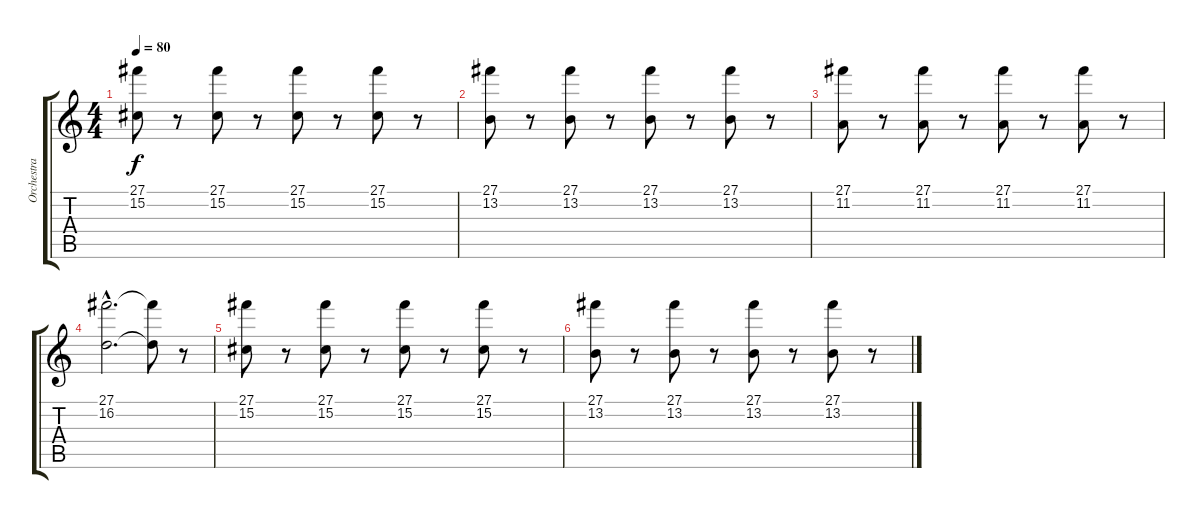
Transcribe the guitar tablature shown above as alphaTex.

\track ("Orchestra" "Orchestra") {instrument stringensemble1}
\staff {score tabs}
\tuning (Eb4 Bb3 Gb3 Db3 Ab2 Eb2) {hide}
\ts (4 4)
\tempo 80
\clef g2
\ks c
(27.1 15.2).8{dy f volume 5} r.8 (27.1 15.2).8 r.8 (27.1 15.2).8 r.8 (27.1 15.2).8 r.8 |
(27.1 13.2).8 r.8 (27.1 13.2).8 r.8 (27.1 13.2).8 r.8 (27.1 13.2).8 r.8 |
(27.1 11.2).8 r.8 (27.1 11.2).8 r.8 (27.1 11.2).8 r.8 (27.1 11.2).8 r.8 |
(27.1{hac} 16.2{hac}).2{d} (27.1{t} 16.2{t}).8 r.8 |
(27.1 15.2).8 r.8 (27.1 15.2).8 r.8 (27.1 15.2).8 r.8 (27.1 15.2).8 r.8 |
(27.1 13.2).8 r.8 (27.1 13.2).8 r.8 (27.1 13.2).8 r.8 (27.1 13.2).8 r.8
